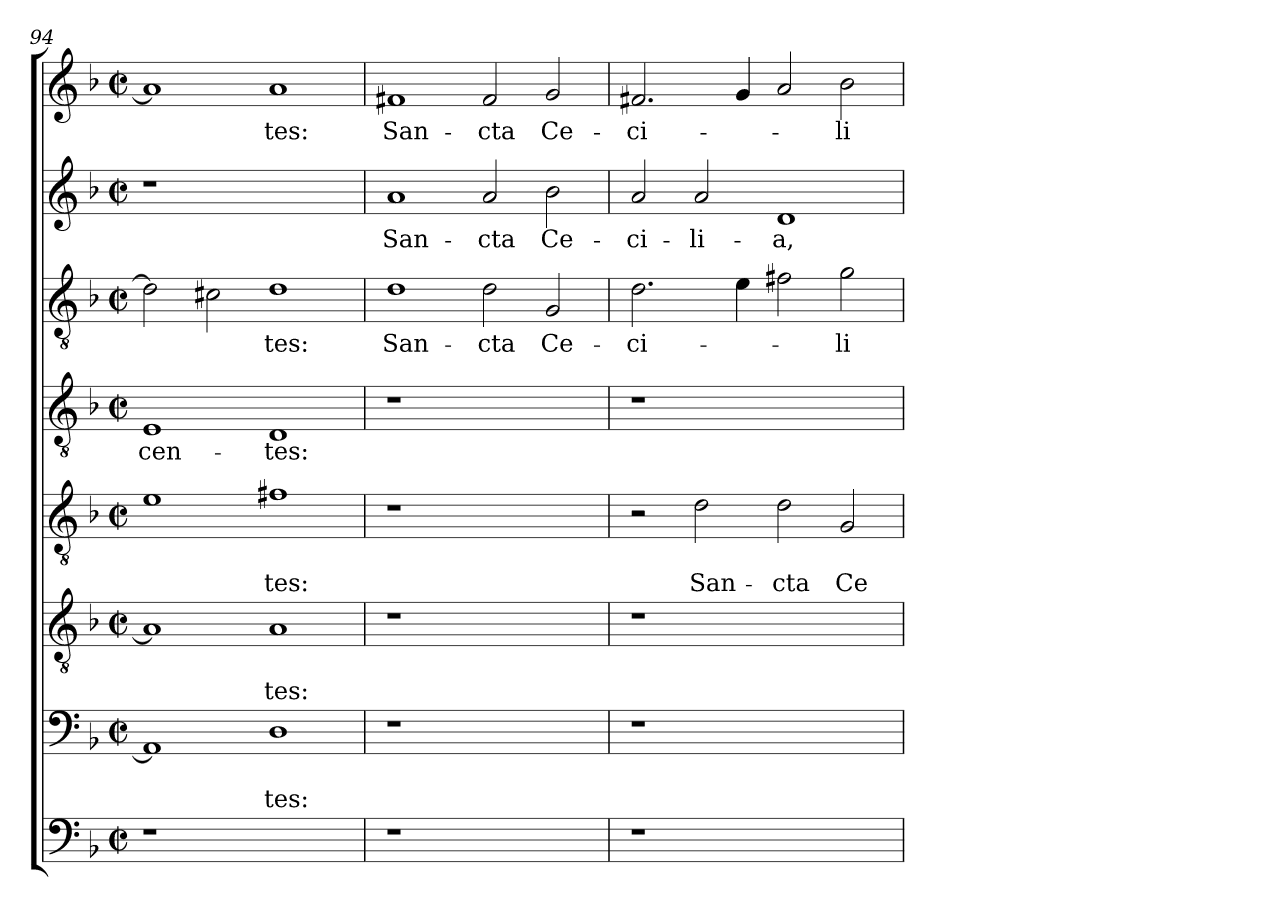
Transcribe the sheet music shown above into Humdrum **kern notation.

**kern	**kern	**text	**text	**kern	**text	**text	**kern	**text	**text	**kern	**text	**kern	**text	**kern	**text	**kern	**text
*part8	*part7	*part7	*part7	*part6	*part6	*part6	*part5	*part5	*part5	*part4	*part4	*part3	*part3	*part2	*part2	*part1	*part1
*staff8	*staff7	*staff7	*staff7	*staff6	*staff6	*staff6	*staff5	*staff5	*staff5	*staff4	*staff4	*staff3	*staff3	*staff2	*staff2	*staff1	*staff1
*clefF4	*clefF4	*	*	*clefGv2	*	*	*clefGv2	*	*	*clefGv2	*	*clefGv2	*	*clefG2	*	*clefG2	*
*k[b-]	*k[b-]	*	*	*k[b-]	*	*	*k[b-]	*	*	*k[b-]	*	*k[b-]	*	*k[b-]	*	*k[b-]	*
*F:	*F:	*	*	*F:	*	*	*F:	*	*	*F:	*	*F:	*	*F:	*	*F:	*
*M2/2	*M2/2	*	*	*M2/2	*	*	*M2/2	*	*	*M2/2	*	*M2/2	*	*M2/2	*	*M2/2	*
*met(c|)	*met(c|)	*	*	*met(c|)	*	*	*met(c|)	*	*	*met(c|)	*	*met(c|)	*	*met(c|)	*	*met(c|)	*
=94	=94	=94	=94	=94	=94	=94	=94	=94	=94	=94	=94	=94	=94	=94	=94	=94	=94
!	!	!	!	!	!	!	!	!	!	!	!LO:LY:b	!	!	!	!	!	!
1r	1AA]	.	.	1A]	.	.	1e	.	.	1E	-cen-	2d\]	.	1r	.	1a]	.
.	.	.	.	.	.	.	.	.	.	.	.	2c#X\	.	.	.	.	.
!	!	!	!LO:LY:b	!	!	!LO:LY:b	!	!	!LO:LY:b	!	!LO:LY:b	!	!LO:LY:b	!	!	!	!LO:LY:b
1ryy	1D	.	-tes:	1A	.	-tes:	1f#X	.	-tes:	1D	-tes:	1d	-tes:	1ryy	.	1a	-tes:
=95	=95	=95	=95	=95	=95	=95	=95	=95	=95	=95	=95	=95	=95	=95	=95	=95	=95
!	!	!	!	!	!	!	!	!	!	!	!	!	!LO:LY:b	!	!LO:LY:b	!	!LO:LY:b
1r	1r	.	.	1r	.	.	1r	.	.	1r	.	1d	San-	1a	San-	1f#X	San-
!	!	!	!	!	!	!	!	!	!	!	!	!	!LO:LY:b	!	!LO:LY:b	!	!LO:LY:b
1ryy	1ryy	.	.	1ryy	.	.	1ryy	.	.	1ryy	.	2d\	-cta	2a/	-cta	2f#/	-cta
!	!	!	!	!	!	!	!	!	!	!	!	!	!LO:LY:b	!	!LO:LY:b	!	!LO:LY:b
.	.	.	.	.	.	.	.	.	.	.	.	2G/	Ce-	2b-\	Ce-	2g/	Ce-
!!LO:LB:g=z
=96	=96	=96	=96	=96	=96	=96	=96	=96	=96	=96	=96	=96	=96	=96	=96	=96	=96
!	!	!	!	!	!	!	!	!	!	!	!	!	!LO:LY:b	!	!LO:LY:b	!	!LO:LY:b
1r	1r	.	.	1r	.	.	2r	.	.	1r	.	2.d\	-ci-	2a/	-ci-	2.f#X/	-ci-
!	!	!	!	!	!	!	!	!	!LO:LY:b	!	!	!	!	!	!LO:LY:b	!	!
.	.	.	.	.	.	.	2d\	.	San-	.	.	.	.	2a/	-li-	.	.
.	.	.	.	.	.	.	.	.	.	.	.	4e\	.	.	.	4g/	.
!	!	!	!	!	!	!	!	!	!LO:LY:b	!	!	!	!	!	!LO:LY:b	!	!
1ryy	1ryy	.	.	1ryy	.	.	2d\	.	-cta	1ryy	.	2f#X\	.	1d	-a,	2a/	.
!	!	!	!	!	!	!	!	!	!LO:LY:b	!	!	!	!LO:LY:b	!	!	!	!LO:LY:b
.	.	.	.	.	.	.	2G/	.	Ce-	.	.	2g\	-li-	.	.	2b-\	-li-
=	=	=	=	=	=	=	=	=	=	=	=	=	=	=	=	=	=
*-	*-	*-	*-	*-	*-	*-	*-	*-	*-	*-	*-	*-	*-	*-	*-	*-	*-
